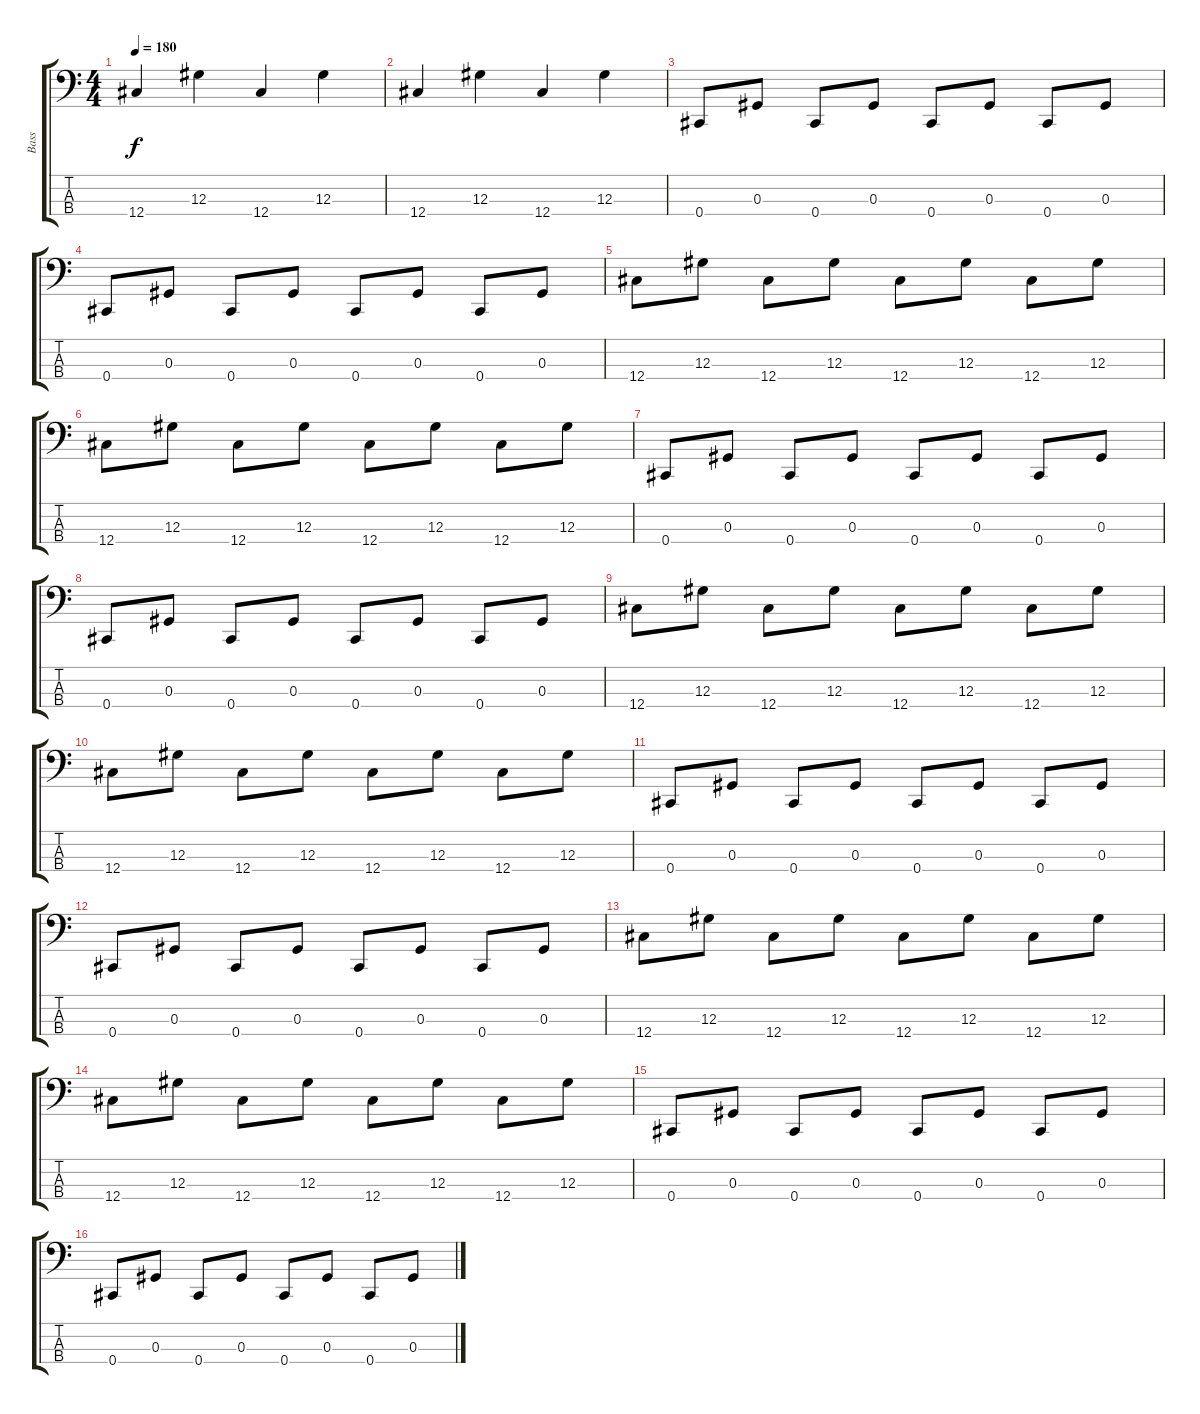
\track ("Bass" "Bass") {instrument electricbassfinger}
\staff {score tabs}
\tuning (Gb2 Db2 Ab1 Db1) {hide}
\ts (4 4)
\tempo 180
\clef f4
\ks c
12.4.4{dy f} 12.3.4 12.4.4 12.3.4 |
12.4.4 12.3.4 12.4.4 12.3.4 |
0.4.8 0.3.8 0.4.8 0.3.8 0.4.8 0.3.8 0.4.8 0.3.8 |
0.4.8 0.3.8 0.4.8 0.3.8 0.4.8 0.3.8 0.4.8 0.3.8 |
12.4.8 12.3.8 12.4.8 12.3.8 12.4.8 12.3.8 12.4.8 12.3.8 |
12.4.8 12.3.8 12.4.8 12.3.8 12.4.8 12.3.8 12.4.8 12.3.8 |
0.4.8 0.3.8 0.4.8 0.3.8 0.4.8 0.3.8 0.4.8 0.3.8 |
0.4.8 0.3.8 0.4.8 0.3.8 0.4.8 0.3.8 0.4.8 0.3.8 |
12.4.8 12.3.8 12.4.8 12.3.8 12.4.8 12.3.8 12.4.8 12.3.8 |
12.4.8 12.3.8 12.4.8 12.3.8 12.4.8 12.3.8 12.4.8 12.3.8 |
0.4.8 0.3.8 0.4.8 0.3.8 0.4.8 0.3.8 0.4.8 0.3.8 |
0.4.8 0.3.8 0.4.8 0.3.8 0.4.8 0.3.8 0.4.8 0.3.8 |
12.4.8 12.3.8 12.4.8 12.3.8 12.4.8 12.3.8 12.4.8 12.3.8 |
12.4.8 12.3.8 12.4.8 12.3.8 12.4.8 12.3.8 12.4.8 12.3.8 |
0.4.8 0.3.8 0.4.8 0.3.8 0.4.8 0.3.8 0.4.8 0.3.8 |
0.4.8 0.3.8 0.4.8 0.3.8 0.4.8 0.3.8 0.4.8 0.3.8
